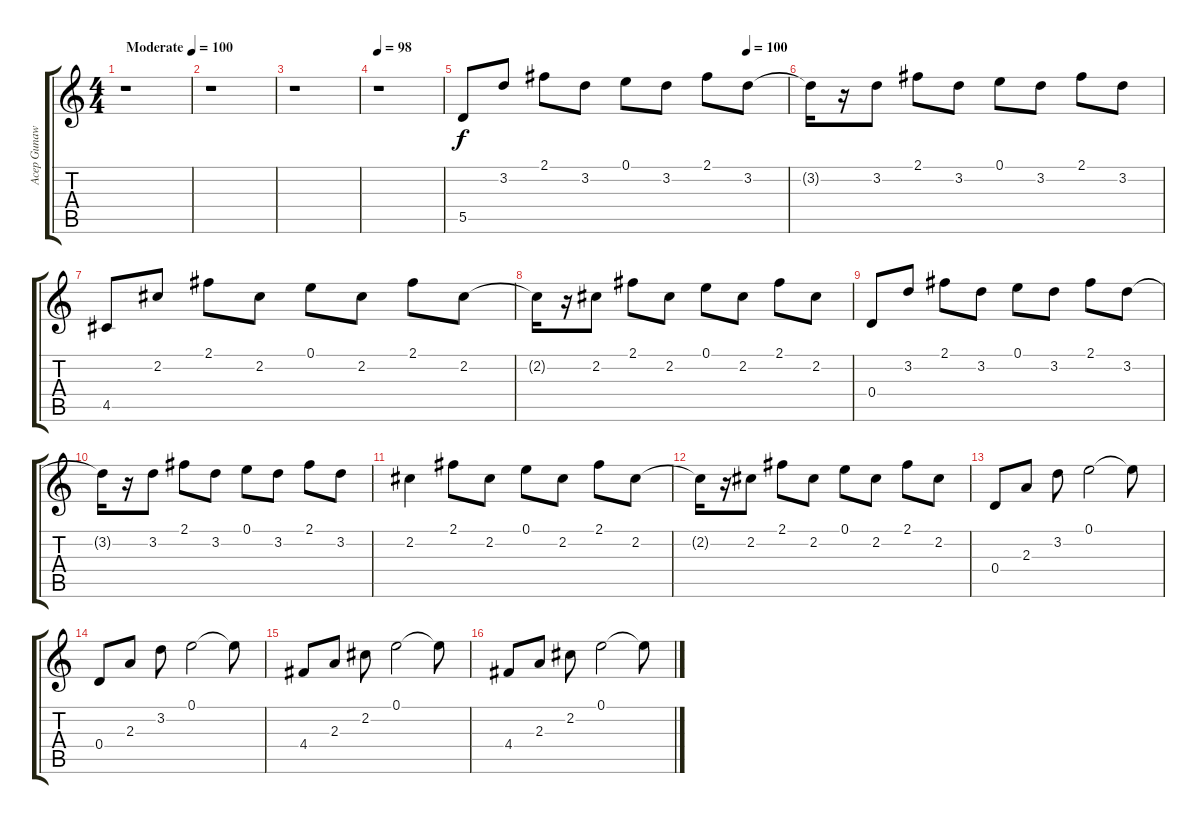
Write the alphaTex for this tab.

\track ("Acep Gunawan Electrik" "Acep Gunaw") {instrument electricguitarjazz}
\staff {score tabs}
\tuning (E4 B3 G3 D3 A2 E2) {hide}
\ts (4 4)
\tempo (100 "Moderate")
\clef g2
\ks c
r.1{dy f instrument electricguitarjazz} |
r.1 |
r.1 |
\tempo 98
r.1 |
\tempo (100 0.875)
5.5.8{volume 12} 3.2.8 2.1.8 3.2.8 0.1.8 3.2.8 2.1.8 3.2.8 |
3.2{t}.16 r.16 3.2.8 2.1.8 3.2.8 0.1.8 3.2.8 2.1.8 3.2.8 |
4.5.8 2.2.8 2.1.8 2.2.8 0.1.8 2.2.8 2.1.8 2.2.8 |
2.2{t}.16 r.16 2.2.8 2.1.8 2.2.8 0.1.8 2.2.8 2.1.8 2.2.8 |
0.4.8 3.2.8 2.1.8 3.2.8 0.1.8 3.2.8 2.1.8 3.2.8 |
3.2{t}.16 r.16 3.2.8 2.1.8 3.2.8 0.1.8 3.2.8 2.1.8 3.2.8 |
2.2.4 2.1.8 2.2.8 0.1.8 2.2.8 2.1.8 2.2.8 |
2.2{t}.16 r.16 2.2.8 2.1.8 2.2.8 0.1.8 2.2.8 2.1.8 2.2.8 |
0.4.8 2.3.8 3.2.8 0.1.2 0.1{t}.8 |
0.4.8 2.3.8 3.2.8 0.1.2 0.1{t}.8 |
4.4.8 2.3.8 2.2.8 0.1.2 0.1{t}.8 |
4.4.8 2.3.8 2.2.8 0.1.2 0.1{t}.8
